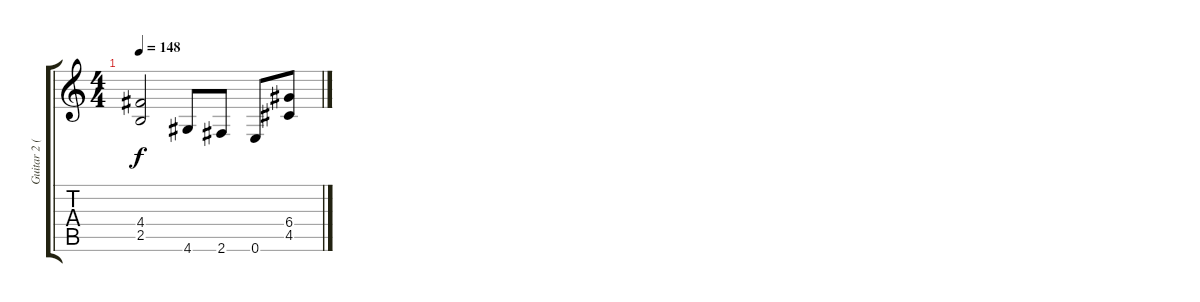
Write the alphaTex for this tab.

\track ("Guitar 2 (Solo)" "Guitar 2 (") {instrument overdrivenguitar}
\staff {score tabs}
\tuning (E4 B3 G3 D3 A2 E2) {hide}
\ts (4 4)
\tempo 148
\clef g2
\ks c
(4.4{t} 2.5{t}).2{dy f} 4.6.8 2.6.8 0.6.8 (6.4 4.5).8
